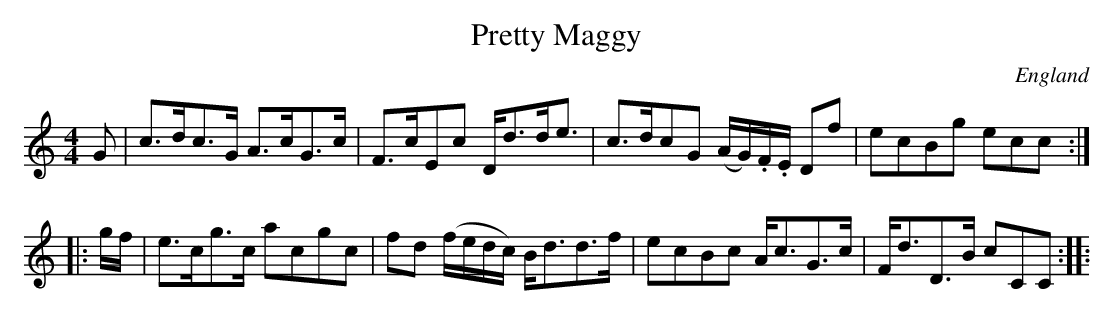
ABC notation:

X:1
T:Pretty Maggy
L:1/8
M:4/4
O:England
K:C
G|\
c>dc>G A>cG>c         | F>cEc D<dd<e | \
c>dcG (A/G/).F/.E/ Df | ecBg  ecc ::
g/f/|\
e>cg>c acgc | fd (f/e/d/c/) B<dd>f | \
ecBc A<cG>c | F<dD>B cCC::
